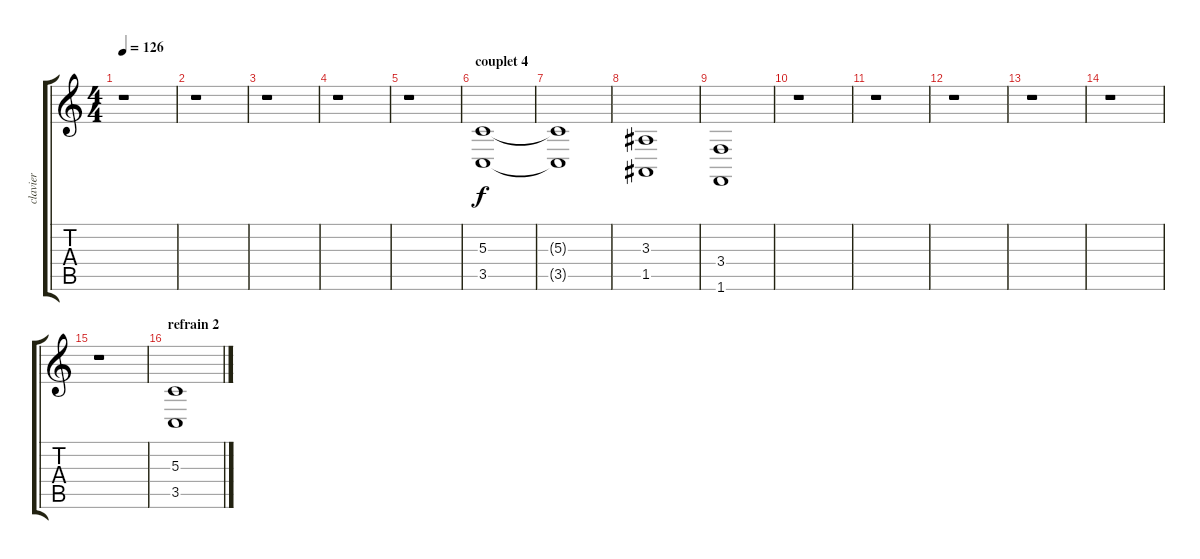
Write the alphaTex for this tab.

\track ("clavier" "clavier") {instrument lead1square}
\staff {score tabs}
\tuning (E4 B3 G3 D3 A2 E2) {hide}
\ts (4 4)
\tempo 126
\clef g2
\ks c
r.1{dy f} |
r.1 |
r.1 |
r.1 |
r.1 |
\section ("" "couplet 4")
(5.3 3.5).1 |
(5.3{t} 3.5{t}).1 |
(3.3 1.5).1 |
(3.4 1.6).1 |
r.1 |
r.1 |
r.1 |
r.1 |
r.1 |
r.1 |
\section ("" "refrain 2")
(5.3 3.5).1
